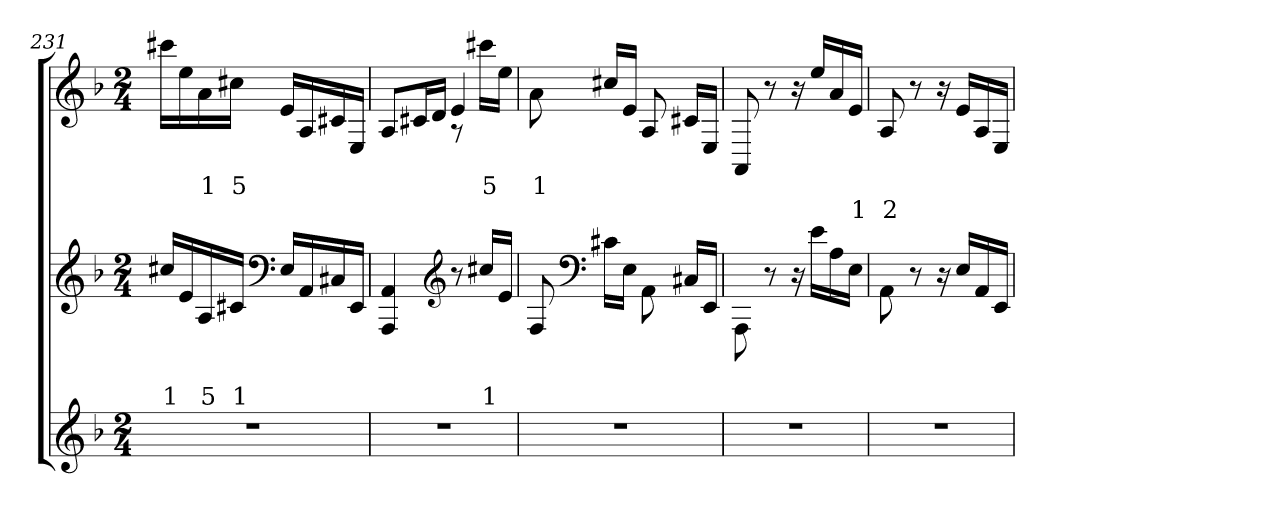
**kern	**kern	**text	**text	**kern	**text	**text	**text
*part3	*part2	*part2	*part2	*part1	*part1	*part1	*part1
*staff3	*staff2	*staff2	*staff2	*staff1	*staff1	*staff1	*staff1
*clefG2	*clefG2	*	*	*clefG2	*	*	*
*k[b-]	*k[b-]	*	*	*k[b-]	*	*	*
*M2/4	*M2/4	*	*	*M2/4	*	*	*
=231	=231	=231	=231	=231	=231	=231	=231
2r	16cc#XLL	.	1	16ccc#XLL	.	.	.
.	16e	.	.	16ee	.	.	.
.	16A	.	5	16a	1	.	.
.	16c#JJ	.	1	16cc#JJ	5	.	.
*	*clefF4	*	*	*	*	*	*
.	16ELL	.	.	16eLL	.	.	.
.	16AA	.	.	16A	.	.	.
.	16C#	.	.	16c#	.	.	.
.	16EEJJ	.	.	16EJJ	.	.	.
=232	=232	=232	=232	=232	=232	=232	=232
*	*	*	*	*^	*	*	*
2r	4AA 4AAA	.	.	8AL	4ryy	.	.	.
.	.	.	.	16c#XL	.	.	.	.
.	.	.	.	16dJJ	.	.	.	.
*	*clefG2	*	*	*	*	*	*	*
.	8r	.	.	4e	8r	.	.	.
.	16cc#XLL	.	1	.	16ccc#LL	5	.	.
.	16eJJ	.	.	.	16eeJJ	.	.	.
*	*	*	*	*v	*v	*	*	*
=233	=233	=233	=233	=233	=233	=233	=233
2r	8F	.	.	8a\	1	.	.
*	*clefF4	*	*	*	*	*	*
.	16c#XLL	.	.	16cc#XLL	.	.	.
.	16EJJ	.	.	16eJJ	.	.	.
.	8AA\	.	.	8A	.	.	.
.	16C#LL	.	.	16c#LL	.	.	.
.	16EEJJ	.	.	16EJJ	.	.	.
=234	=234	=234	=234	=234	=234	=234	=234
2r	8AAA\	.	.	8AA	.	.	.
.	8r	.	.	8r	.	.	.
.	16r	.	.	16r	.	.	>
.	16eLL	.	.	16eeLL	.	.	.
.	16A	.	.	16a	.	.	.
.	16EJJ	.	.	16eJJ	.	1	.
=235	=235	=235	=235	=235	=235	=235	=235
2r	8AA\	.	.	8A	.	2	.
.	8r	.	.	8r	.	.	.
.	16r	.	.	16r	.	.	.
.	16ELL	.	.	16eLL	.	.	.
.	16AA	.	.	16A	.	.	.
.	16EEJJ	.	.	16EJJ	.	.	.
=	=	=	=	=	=	=	=
*-	*-	*-	*-	*-	*-	*-	*-
